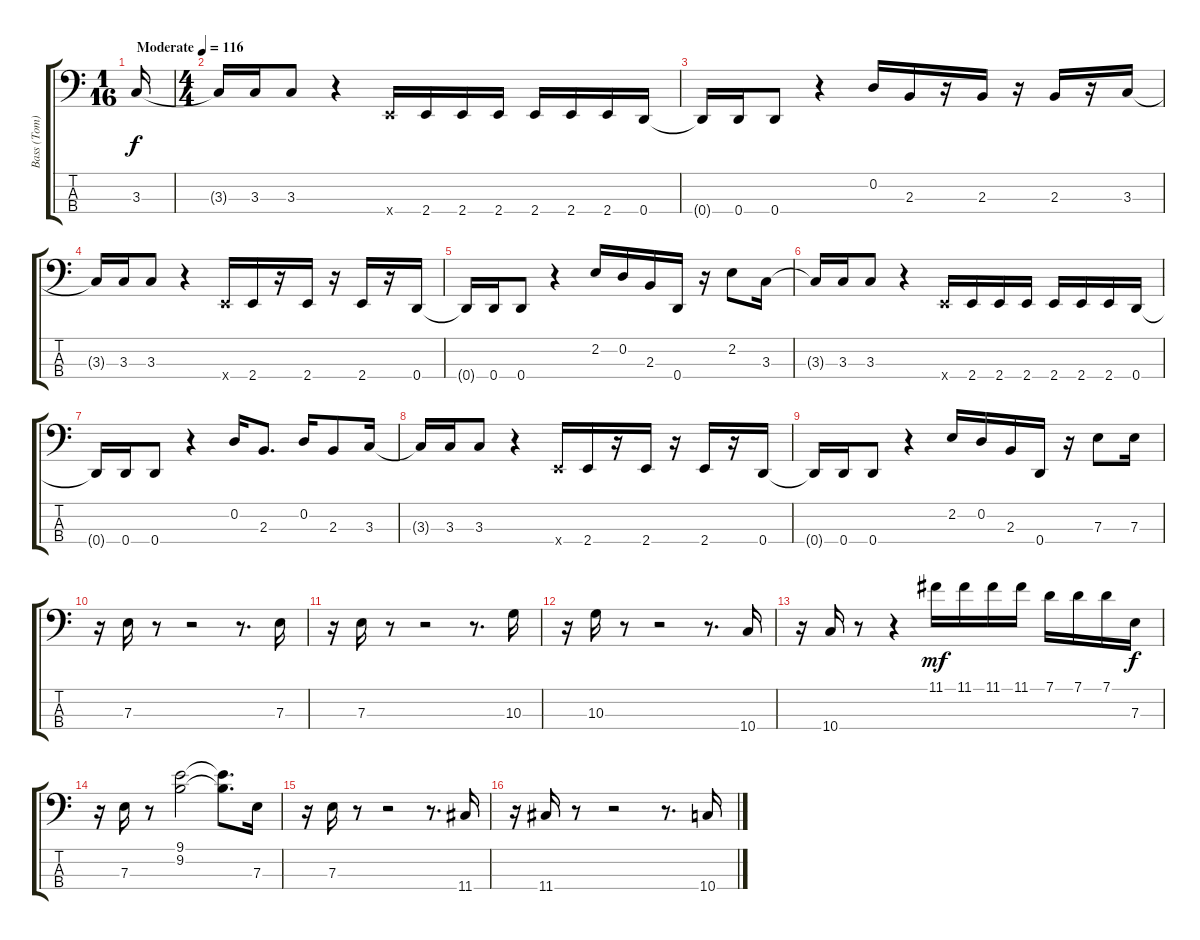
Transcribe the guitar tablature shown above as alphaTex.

\track ("Bass (Tom)" "Bass (Tom)") {instrument electricbassfinger}
\staff {score tabs}
\tuning (G2 D2 A1 D1) {hide}
\ts (1 16)
\tempo (116 "Moderate")
\clef f4
\ks c
3.3.16{dy f instrument electricbassfinger} |
\ts (4 4)
3.3{t}.16 3.3.16 3.3.8 r.4 2.4{x}.16 2.4.16 2.4.16 2.4.16 2.4.16 2.4.16 2.4.16 0.4.16 |
0.4{t}.16 0.4.16 0.4.8 r.4 0.2.16 2.3.16 r.16 2.3.16 r.16 2.3.16 r.16 3.3.16 |
3.3{t}.16 3.3.16 3.3.8 r.4 2.4{x}.16 2.4.16 r.16 2.4.16 r.16 2.4.16 r.16 0.4.16 |
0.4{t}.16 0.4.16 0.4.8 r.4 2.2.16 0.2.16 2.3.16 0.4.16 r.16 2.2.8 3.3.16 |
3.3{t}.16 3.3.16 3.3.8 r.4 2.4{x}.16 2.4.16 2.4.16 2.4.16 2.4.16 2.4.16 2.4.16 0.4.16 |
0.4{t}.16 0.4.16 0.4.8 r.4 0.2.16 2.3.8{d} 0.2.16 2.3.8 3.3.16 |
3.3{t}.16 3.3.16 3.3.8 r.4 2.4{x}.16 2.4.16 r.16 2.4.16 r.16 2.4.16 r.16 0.4.16 |
0.4{t}.16 0.4.16 0.4.8 r.4 2.2.16 0.2.16 2.3.16 0.4.16 r.16 7.3.8 7.3.16 |
r.16 7.3.16 r.8 r.2 r.8{d} 7.3.16 |
r.16 7.3.16 r.8 r.2 r.8{d} 10.3.16 |
r.16 10.3.16 r.8 r.2 r.8{d} 10.4.16 |
r.16 10.4.16 r.8 r.4 11.1.16{dy mf} 11.1.16 11.1.16 11.1.16 7.1.16 7.1.16 7.1.16 7.3.16{dy f} |
r.16 7.3.16 r.8 (9.1 9.2).2 (9.1{t} 9.2{t}).8{d} 7.3.16 |
r.16 7.3.16 r.8 r.2 r.8{d} 11.4.16 |
r.16 11.4.16 r.8 r.2 r.8{d} 10.4.16
